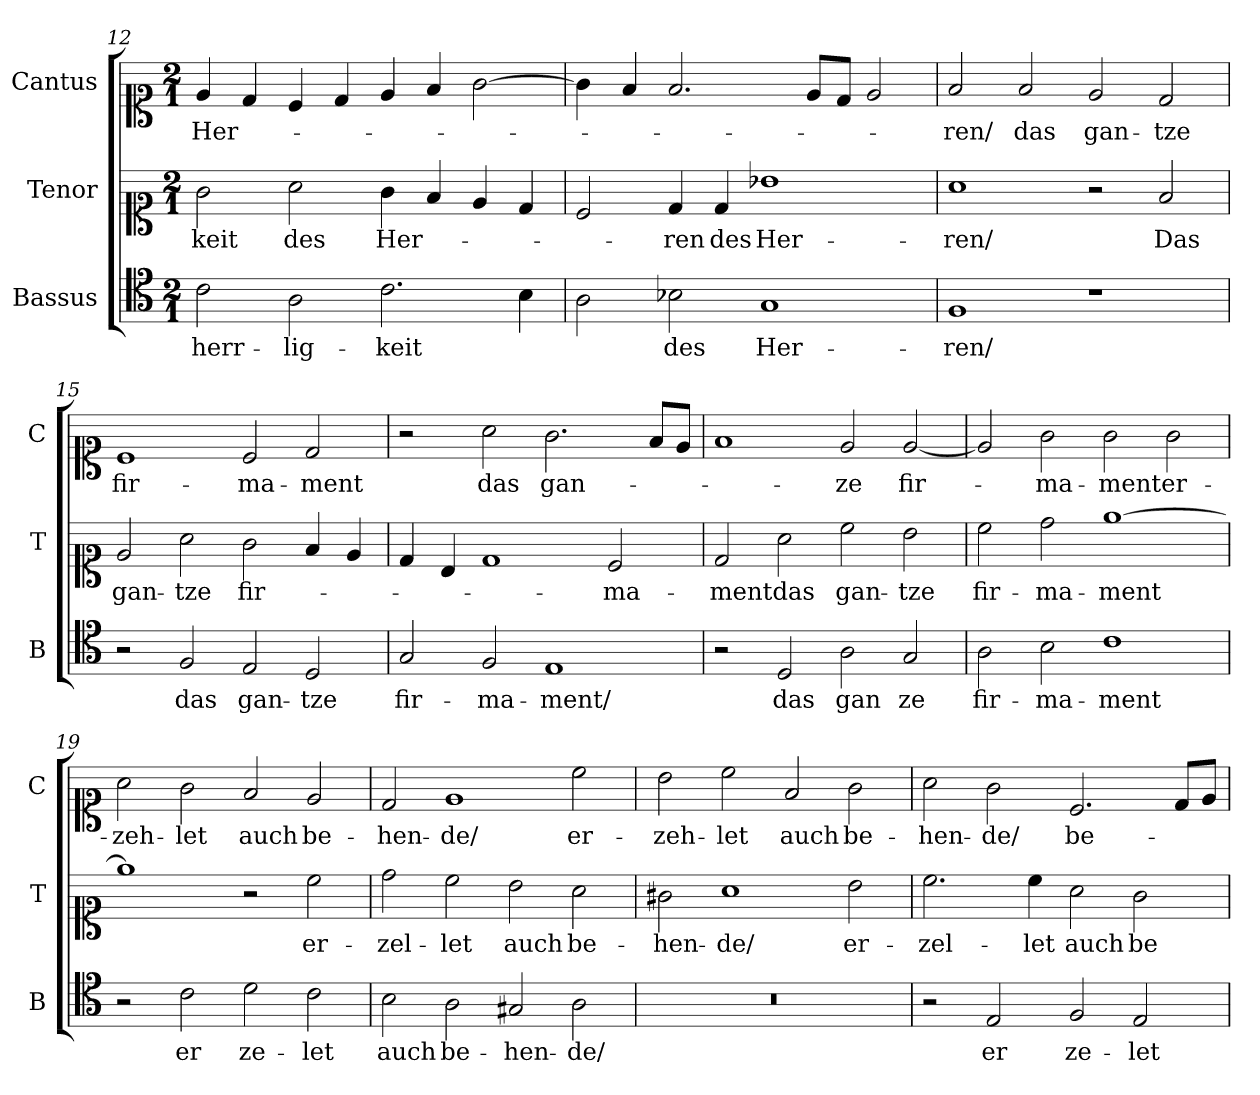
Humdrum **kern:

**kern	**text	**kern	**text	**kern	**text
*part3	*part3	*part2	*part2	*part1	*part1
*staff3	*staff3	*staff2	*staff2	*staff1	*staff1
*I"Bassus	*	*I"Tenor	*	*I"Cantus	*
*I'B	*	*I'T	*	*I'C	*
*clefC4	*	*clefC1	*	*clefC1	*
*k[]	*	*k[]	*	*k[]	*
*D:dor	*	*D:dor	*	*D:dor	*
*M2/1	*	*M2/1	*	*M2/1	*
=12	=12	=12	=12	=12	=12
!	!LO:LY:i	!	!	!	!
2c	herr-	2g	-keit	4e	Her-
.	.	.	.	4d	.
!	!LO:LY:i	!	!	!	!
2A	-lig-	2a	des	4c	.
.	.	.	.	4d	.
!	!LO:LY:i	!	!	!	!
2.c	-keit	4g	Her-	4e	.
.	.	4f	.	4f	.
.	.	4e	.	[2g	.
4B	.	4d	.	.	.
=13	=13	=13	=13	=13	=13
2A	.	2c	.	4g]	.
.	.	.	.	4f	.
!	!LO:LY:i	!	!	!	!
2B-X	des	4d	-ren	2.f	.
.	.	4d	des	.	.
!	!LO:LY:i	!	!	!	!
1G	Her-	1b-X	Her-	.	.
.	.	.	.	8e/L	.
.	.	.	.	8d/J	.
.	.	.	.	2e	.
=14	=14	=14	=14	=14	=14
!	!LO:LY:i	!	!	!	!
1F	-ren/	1a	-ren/	2f	-ren/
.	.	.	.	2f	das
1r	.	2r	.	2e	gan-
.	.	2f	Das	2d	-tze
=15	=15	=15	=15	=15	=15
2r	.	2e	gan-	1c	fir-
2F	das	2a	-tze	.	.
2E	gan-	2g	fir-	2c	-ma-
2D	-tze	4f	.	2d	-ment
.	.	4e	.	.	.
=16	=16	=16	=16	=16	=16
2G	fir-	4d	.	2r	.
.	.	4B	.	.	.
!	!	!	!	!	!LO:LY:i
2F	-ma-	1d	.	2a	das
!	!	!	!	!	!LO:LY:i
1E	-ment/	.	.	2.g	gan-
.	.	2c	-ma-	.	.
.	.	.	.	8f/L	.
.	.	.	.	8e/J	.
=17	=17	=17	=17	=17	=17
2r	.	2d	-ment	1f	.
!	!LO:LY:i	!	!LO:LY:i	!	!
2D	das	2a	das	.	.
!	!LO:LY:i	!	!LO:LY:i	!	!LO:LY:i
2A	gan	2cc	gan-	2e	-ze
!	!LO:LY:i	!	!LO:LY:i	!	!LO:LY:i
2G	-ze	2b	-tze	[2e	fir-
=18	=18	=18	=18	=18	=18
!	!LO:LY:i	!	!LO:LY:i	!	!
2A	fir-	2cc	fir-	2e]	.
!	!LO:LY:i	!	!LO:LY:i	!	!LO:LY:i
2B	-ma-	2dd	-ma-	2g	-ma-
!	!LO:LY:i	!	!LO:LY:i	!	!LO:LY:i
1c	-ment	[1ee	-ment	2g	-ment
.	.	.	.	2g	er-
=19	=19	=19	=19	=19	=19
2r	.	1ee]	.	2a	-zeh-
2c	er	.	.	2g	-let
2d	ze-	2r	.	2f	auch
2c	-let	2cc	er-	2e	be-
=20	=20	=20	=20	=20	=20
2B	auch	2dd	-zel-	2d	-hen-
2A	be-	2cc	-let	1e	-de/
2G#X	-hen-	2b	auch	.	.
!	!	!	!	!	!LO:LY:i
2A	-de/	2a	be-	2cc	er-
=21	=21	=21	=21	=21	=21
!	!	!	!	!	!LO:LY:i
0r	.	2g#X	-hen-	2b	-zeh-
!	!	!	!	!	!LO:LY:i
.	.	1a	-de/	2cc	-let
!	!	!	!	!	!LO:LY:i
.	.	.	.	2f	auch
!	!	!	!LO:LY:i	!	!LO:LY:i
.	.	2b	er-	2g	be-
=22	=22	=22	=22	=22	=22
!	!	!	!LO:LY:i	!	!LO:LY:i
2r	.	2.cc	-zel-	2a	-hen-
!	!LO:LY:i	!	!	!	!LO:LY:i
2E	er	.	.	2g	-de/
!	!	!	!LO:LY:i	!	!
.	.	4cc	-let	.	.
!	!LO:LY:i	!	!LO:LY:i	!	!
2F	ze-	2a	auch	2.c	be-
!	!LO:LY:i	!	!LO:LY:i	!	!
2E	-let	2g	be-	.	.
.	.	.	.	8d/L	.
.	.	.	.	8e/J	.
=	=	=	=	=	=
*-	*-	*-	*-	*-	*-
